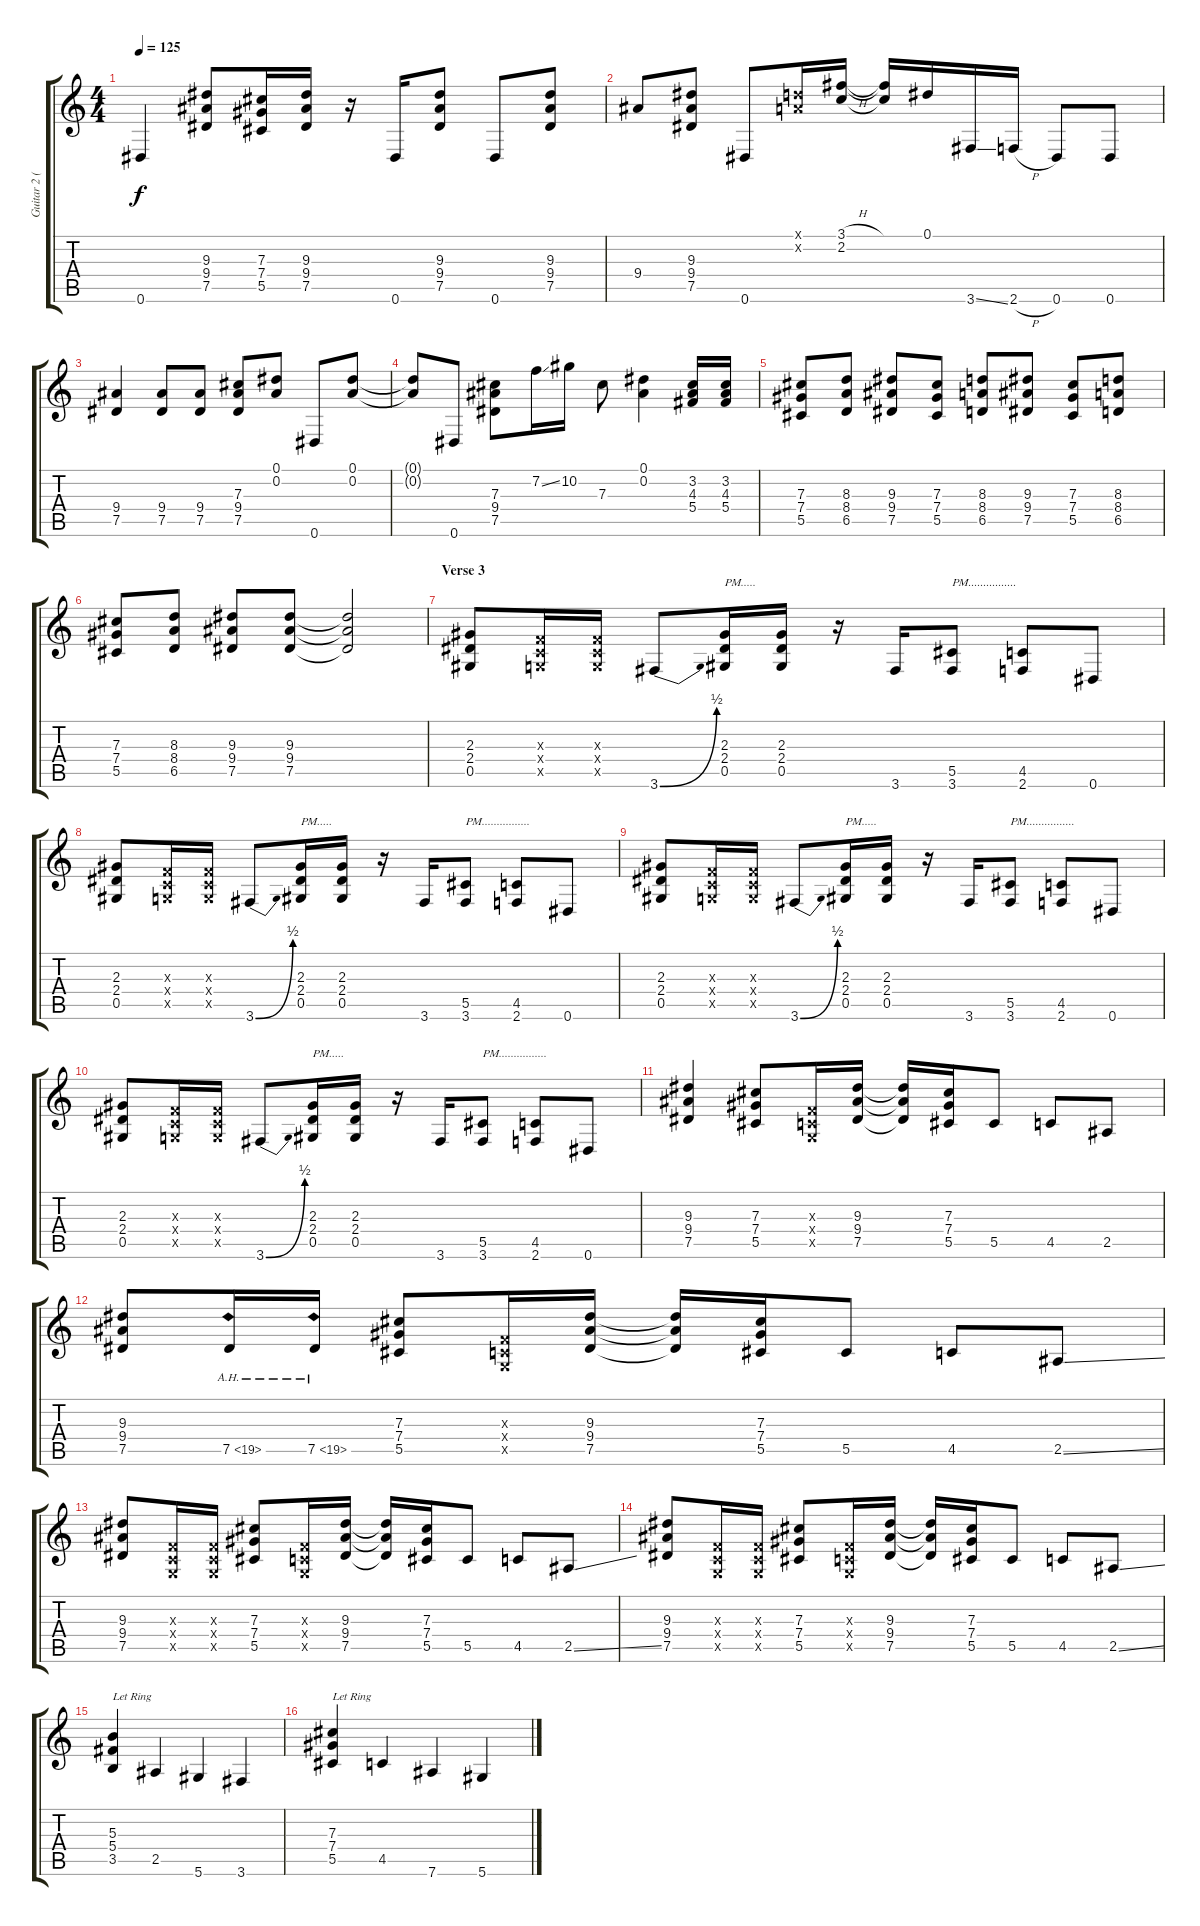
\track ("Guitar 2 (Izzy)" "Guitar 2 (") {instrument overdrivenguitar}
\staff {score tabs}
\tuning (Eb4 Bb3 Gb3 Db3 Ab2 Eb2) {hide}
\ts (4 4)
\tempo 125
\clef g2
\ks c
0.6.4{dy f} (9.3 9.4 7.5).8 (7.3 7.4 5.5).16 (9.3 9.4 7.5).16 r.16 0.6.16 (9.3 9.4 7.5).8 0.6.8 (9.3 9.4 7.5).8 |
9.4.8 (9.3 9.4 7.5).8 0.6.8 (-1.1{x} -1.2{x}).16 (3.1{h} 2.2).16 (3.1{t} 2.2{t}).16 0.1.16 3.6{ss}.16 2.6{h}.16 0.6.8 0.6.8 |
(9.4 7.5).4 (9.4 7.5).8 (9.4 7.5).8 (7.3 9.4 7.5).8 (0.1 0.2).8 0.6.8 (0.1 0.2).8 |
(0.1{t} 0.2{t}).8 0.6.8 (7.3 9.4 7.5).8 7.2{ss}.16 10.2.16 7.3.8 (0.1 0.2).4 (3.2 4.3 5.4).16 (3.2 4.3 5.4).16 |
(7.3 7.4 5.5).8 (8.3 8.4 6.5).8 (9.3 9.4 7.5).8 (7.3 7.4 5.5).8 (8.3 8.4 6.5).8 (9.3 9.4 7.5).8 (7.3 7.4 5.5).8 (8.3 8.4 6.5).8 |
(7.3 7.4 5.5).8 (8.3 8.4 6.5).8 (9.3 9.4 7.5).8 (9.3 9.4 7.5).8 (9.3{t} 9.4{t} 7.5{t}).2 |
\section ("" "Verse 3")
(2.3 2.4 0.5).8 (-1.3{x} -1.4{x} -1.5{x}).16 (-1.3{x} -1.4{x} -1.5{x}).16 3.6{be (bend 0 0 60 2)}.8 (2.3 2.4 0.5).16{txt "PM....."} (2.3 2.4 0.5).16 r.16 3.6.16 (5.5 3.6).8{txt "PM................"} (4.5 2.6).8 0.6.8 |
(2.3 2.4 0.5).8 (-1.3{x} -1.4{x} -1.5{x}).16 (-1.3{x} -1.4{x} -1.5{x}).16 3.6{be (bend 0 0 60 2)}.8 (2.3 2.4 0.5).16{txt "PM....."} (2.3 2.4 0.5).16 r.16 3.6.16 (5.5 3.6).8{txt "PM................"} (4.5 2.6).8 0.6.8 |
(2.3 2.4 0.5).8 (-1.3{x} -1.4{x} -1.5{x}).16 (-1.3{x} -1.4{x} -1.5{x}).16 3.6{be (bend 0 0 60 2)}.8 (2.3 2.4 0.5).16{txt "PM....."} (2.3 2.4 0.5).16 r.16 3.6.16 (5.5 3.6).8{txt "PM................"} (4.5 2.6).8 0.6.8 |
(2.3 2.4 0.5).8 (-1.3{x} -1.4{x} -1.5{x}).16 (-1.3{x} -1.4{x} -1.5{x}).16 3.6{be (bend 0 0 60 2)}.8 (2.3 2.4 0.5).16{txt "PM....."} (2.3 2.4 0.5).16 r.16 3.6.16 (5.5 3.6).8{txt "PM................"} (4.5 2.6).8 0.6.8 |
(9.3 9.4 7.5).4 (7.3 7.4 5.5).8 (-1.3{x} -1.4{x} -1.5{x}).16 (9.3 9.4 7.5).16 (9.3{t} 9.4{t} 7.5{t}).16 (7.3 7.4 5.5).16 5.5.8 4.5.8 2.5.8 |
(9.3 9.4 7.5).8 7.5{ah 12}.16 7.5{ah 12}.16 (7.3 7.4 5.5).8 (-1.3{x} -1.4{x} -1.5{x}).16 (9.3 9.4 7.5).16 (9.3{t} 9.4{t} 7.5{t}).16 (7.3 7.4 5.5).16 5.5.8 4.5.8 2.5{ss}.8 |
(9.3 9.4 7.5).8 (-1.3{x} -1.4{x} -1.5{x}).16 (-1.3{x} -1.4{x} -1.5{x}).16 (7.3 7.4 5.5).8 (-1.3{x} -1.4{x} -1.5{x}).16 (9.3 9.4 7.5).16 (9.3{t} 9.4{t} 7.5{t}).16 (7.3 7.4 5.5).16 5.5.8 4.5.8 2.5{ss}.8 |
(9.3 9.4 7.5).8 (-1.3{x} -1.4{x} -1.5{x}).16 (-1.3{x} -1.4{x} -1.5{x}).16 (7.3 7.4 5.5).8 (-1.3{x} -1.4{x} -1.5{x}).16 (9.3 9.4 7.5).16 (9.3{t} 9.4{t} 7.5{t}).16 (7.3 7.4 5.5).16 5.5.8 4.5.8 2.5{ss}.8 |
(5.3 5.4 3.5).4{txt "Let Ring"} 2.5.4 5.6.4 3.6.4 |
(7.3 7.4 5.5).4{txt "Let Ring"} 4.5.4 7.6.4 5.6.4
